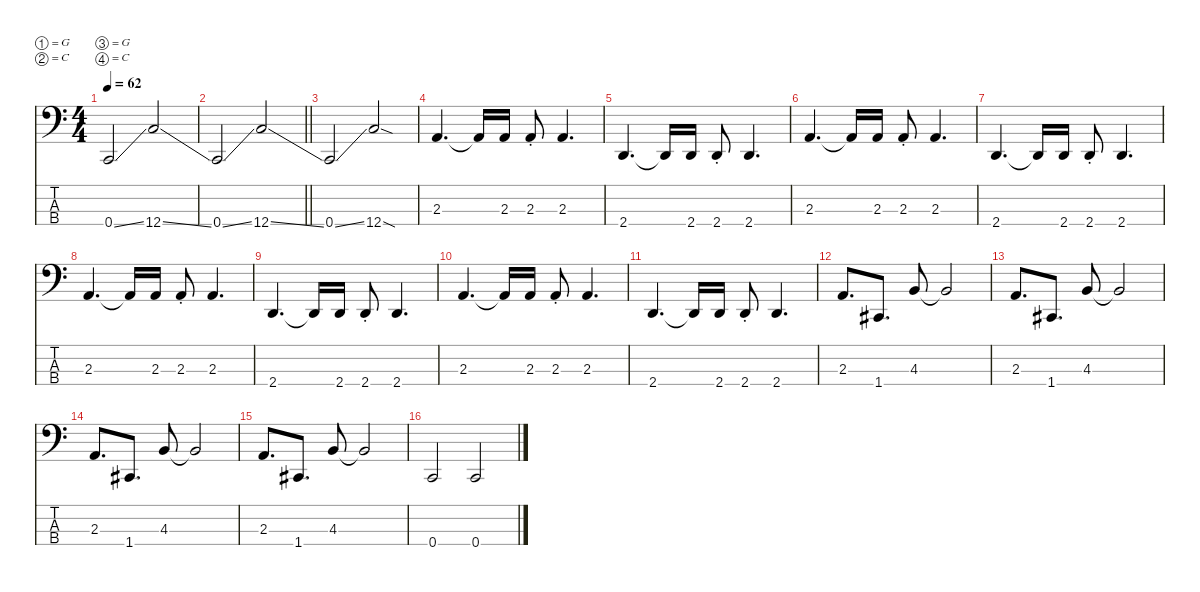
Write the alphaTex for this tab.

\defaultSystemsLayout 4
\hideDynamics
\bracketExtendMode nobrackets
\singleTrackTrackNamePolicy hidden
\multiTrackTrackNamePolicy hidden
\firstSystemTrackNameMode fullname
\otherSystemsTrackNameOrientation horizontal
\track ("Bass" "el.bs.") {instrument electricbassfinger}
\staff {score tabs}
\tuning (G2 C2 G1 C1)
\ts (4 4)
\tempo 62
\clef f4
\ks c
0.4{ss}.2{dy f beam Up} 12.4{ss}.2{beam Up} |
\barLineRight lightlight
0.4{ss}.2{beam Up} 12.4{ss}.2{beam Up} |
0.4{ss}.2{beam Up} 12.4{sod}.2{beam Up} |
2.3.4{d beam Up} 2.3{t}.16{beam Up} 2.3.16{beam Up} 2.3{st}.8{beam Up} 2.3.4{d beam Up} |
2.4.4{d beam Up} 2.4{t}.16{beam Up} 2.4.16{beam Up} 2.4{st}.8{beam Up} 2.4.4{d beam Up} |
2.3.4{d beam Up} 2.3{t}.16{beam Up} 2.3.16{beam Up} 2.3{st}.8{beam Up} 2.3.4{d beam Up} |
2.4.4{d beam Up} 2.4{t}.16{beam Up} 2.4.16{beam Up} 2.4{st}.8{beam Up} 2.4.4{d beam Up} |
2.3.4{d beam Up} 2.3{t}.16{beam Up} 2.3.16{beam Up} 2.3{st}.8{beam Up} 2.3.4{d beam Up} |
2.4.4{d beam Up} 2.4{t}.16{beam Up} 2.4.16{beam Up} 2.4{st}.8{beam Up} 2.4.4{d beam Up} |
2.3.4{d beam Up} 2.3{t}.16{beam Up} 2.3.16{beam Up} 2.3{st}.8{beam Up} 2.3.4{d beam Up} |
2.4.4{d beam Up} 2.4{t}.16{beam Up} 2.4.16{beam Up} 2.4{st}.8{beam Up} 2.4.4{d beam Up} |
2.3.8{d beam Up} 1.4{acc #}.8{d beam Up} 4.3.8{beam Up} 4.3{t}.2{beam Up} |
2.3.8{d beam Up} 1.4{acc #}.8{d beam Up} 4.3.8{beam Up} 4.3{t}.2{beam Up} |
2.3.8{d beam Up} 1.4{acc #}.8{d beam Up} 4.3.8{beam Up} 4.3{t}.2{beam Up} |
2.3.8{d beam Up} 1.4{acc #}.8{d beam Up} 4.3.8{beam Up} 4.3{t}.2{beam Up} |
0.4.2{beam Up} 0.4.2{beam Up}
